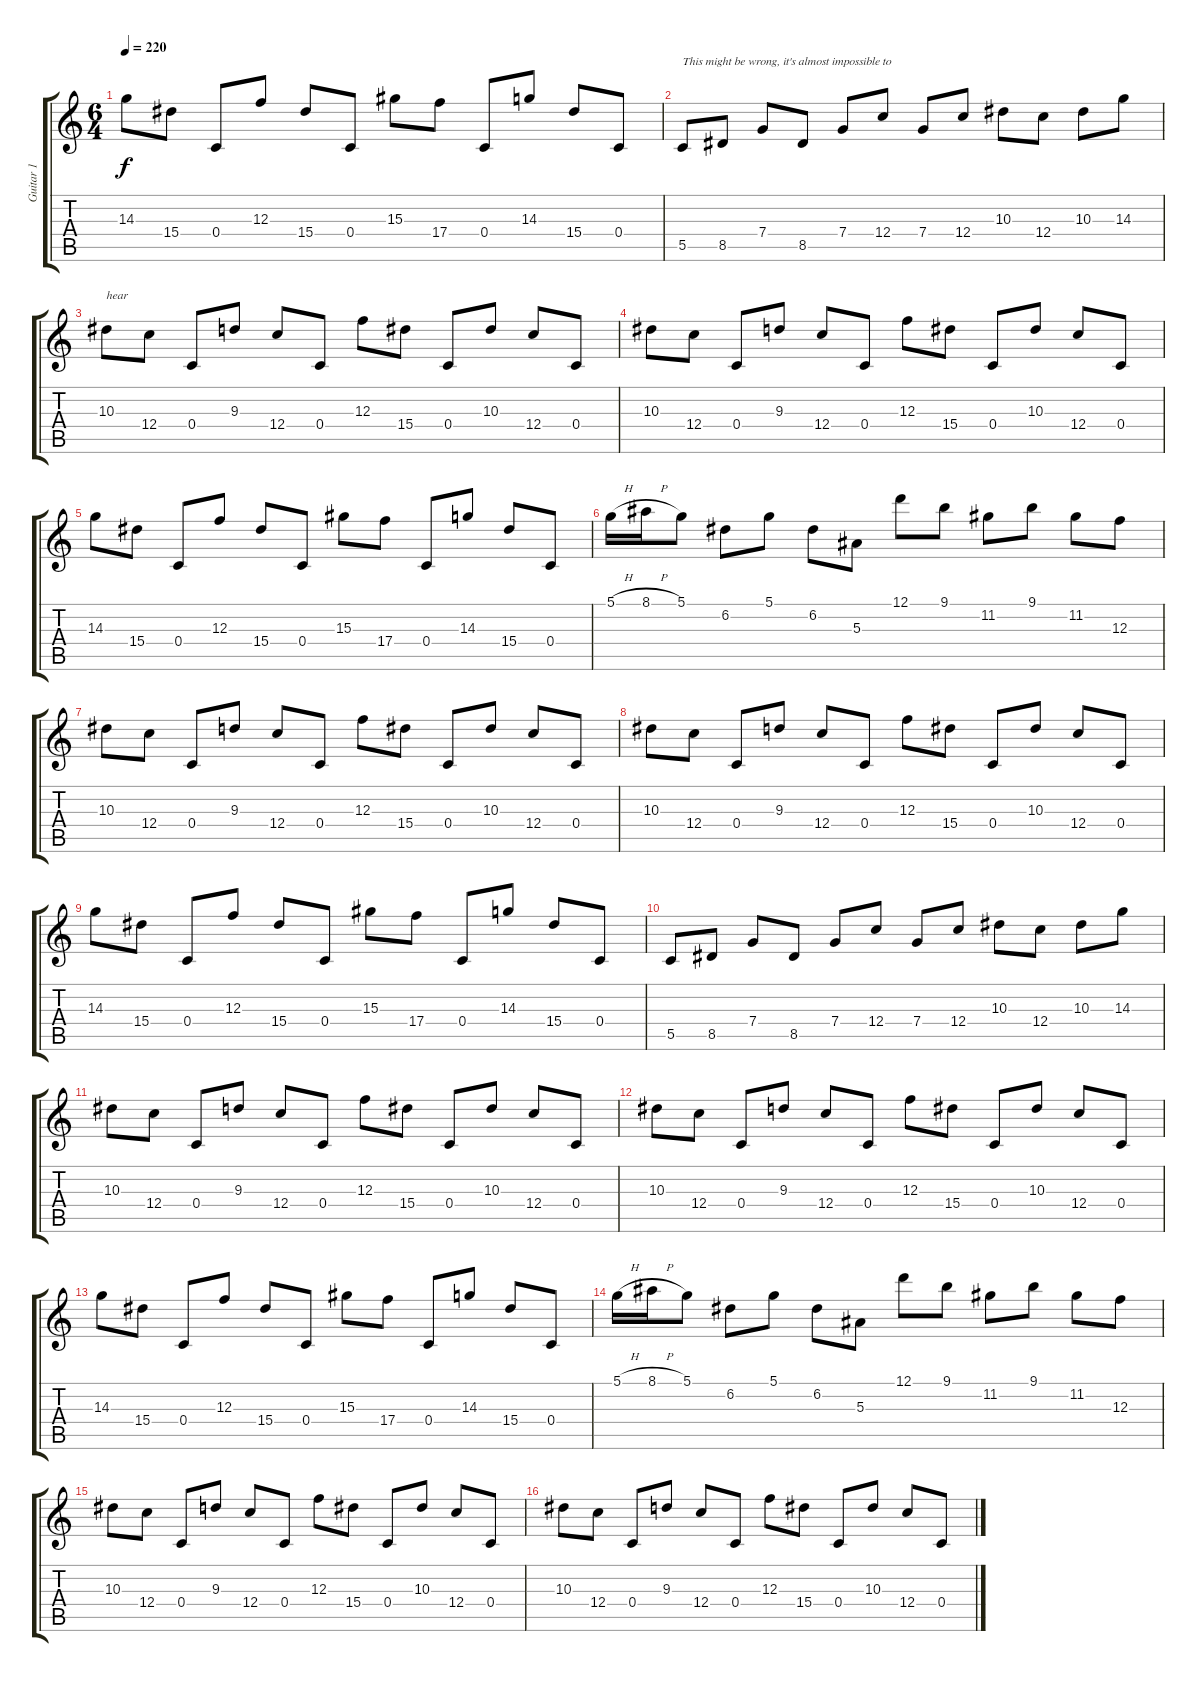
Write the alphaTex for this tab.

\track ("Guitar 1" "Guitar 1") {instrument distortionguitar}
\staff {score tabs}
\tuning (D4 A3 F3 C3 G2 C2) {hide}
\ts (6 4)
\tempo 220
\clef g2
\ks c
14.3.8{dy f} 15.4.8 0.4.8 12.3.8 15.4.8 0.4.8 15.3.8 17.4.8 0.4.8 14.3.8 15.4.8 0.4.8 |
5.5.8{txt "This might be wrong, it's almost impossible to "} 8.5.8 7.4.8 8.5.8 7.4.8 12.4.8 7.4.8 12.4.8 10.3.8 12.4.8 10.3.8 14.3.8 |
10.3.8{txt "hear"} 12.4.8 0.4.8 9.3.8 12.4.8 0.4.8 12.3.8 15.4.8 0.4.8 10.3.8 12.4.8 0.4.8 |
10.3.8 12.4.8 0.4.8 9.3.8 12.4.8 0.4.8 12.3.8 15.4.8 0.4.8 10.3.8 12.4.8 0.4.8 |
14.3.8 15.4.8 0.4.8 12.3.8 15.4.8 0.4.8 15.3.8 17.4.8 0.4.8 14.3.8 15.4.8 0.4.8 |
5.1{h}.16 8.1{h}.16 5.1.8 6.2.8 5.1.8 6.2.8 5.3.8 12.1.8 9.1.8 11.2.8 9.1.8 11.2.8 12.3.8 |
10.3.8 12.4.8 0.4.8 9.3.8 12.4.8 0.4.8 12.3.8 15.4.8 0.4.8 10.3.8 12.4.8 0.4.8 |
10.3.8 12.4.8 0.4.8 9.3.8 12.4.8 0.4.8 12.3.8 15.4.8 0.4.8 10.3.8 12.4.8 0.4.8 |
14.3.8 15.4.8 0.4.8 12.3.8 15.4.8 0.4.8 15.3.8 17.4.8 0.4.8 14.3.8 15.4.8 0.4.8 |
5.5.8 8.5.8 7.4.8 8.5.8 7.4.8 12.4.8 7.4.8 12.4.8 10.3.8 12.4.8 10.3.8 14.3.8 |
10.3.8 12.4.8 0.4.8 9.3.8 12.4.8 0.4.8 12.3.8 15.4.8 0.4.8 10.3.8 12.4.8 0.4.8 |
10.3.8 12.4.8 0.4.8 9.3.8 12.4.8 0.4.8 12.3.8 15.4.8 0.4.8 10.3.8 12.4.8 0.4.8 |
14.3.8 15.4.8 0.4.8 12.3.8 15.4.8 0.4.8 15.3.8 17.4.8 0.4.8 14.3.8 15.4.8 0.4.8 |
5.1{h}.16 8.1{h}.16 5.1.8 6.2.8 5.1.8 6.2.8 5.3.8 12.1.8 9.1.8 11.2.8 9.1.8 11.2.8 12.3.8 |
10.3.8 12.4.8 0.4.8 9.3.8 12.4.8 0.4.8 12.3.8 15.4.8 0.4.8 10.3.8 12.4.8 0.4.8 |
10.3.8 12.4.8 0.4.8 9.3.8 12.4.8 0.4.8 12.3.8 15.4.8 0.4.8 10.3.8 12.4.8 0.4.8
